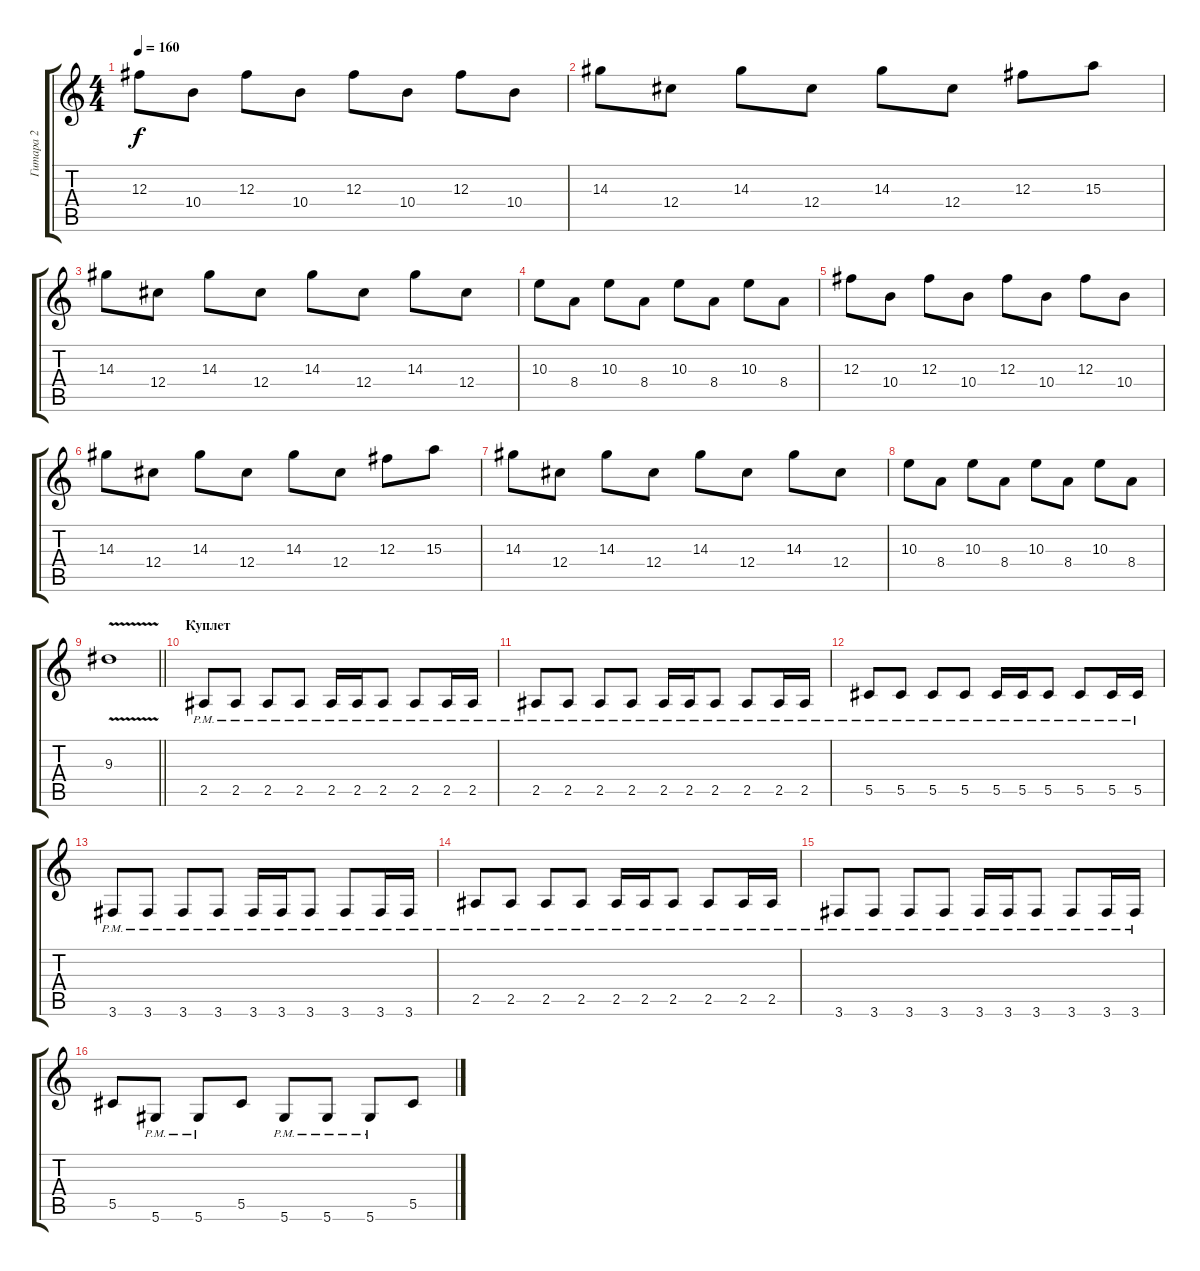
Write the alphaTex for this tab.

\track ("Гитара 2" "Гитара 2") {instrument distortionguitar}
\staff {score tabs}
\tuning (Eb4 Bb3 Gb3 Db3 Ab2 Eb2) {hide}
\ts (4 4)
\tempo 160
\clef g2
\ks c
12.3.8{dy f} 10.4.8 12.3.8 10.4.8 12.3.8 10.4.8 12.3.8 10.4.8 |
14.3.8 12.4.8 14.3.8 12.4.8 14.3.8 12.4.8 12.3.8 15.3.8 |
14.3.8 12.4.8 14.3.8 12.4.8 14.3.8 12.4.8 14.3.8 12.4.8 |
10.3.8 8.4.8 10.3.8 8.4.8 10.3.8 8.4.8 10.3.8 8.4.8 |
12.3.8 10.4.8 12.3.8 10.4.8 12.3.8 10.4.8 12.3.8 10.4.8 |
14.3.8 12.4.8 14.3.8 12.4.8 14.3.8 12.4.8 12.3.8 15.3.8 |
14.3.8 12.4.8 14.3.8 12.4.8 14.3.8 12.4.8 14.3.8 12.4.8 |
10.3.8 8.4.8 10.3.8 8.4.8 10.3.8 8.4.8 10.3.8 8.4.8 |
\barLineRight lightlight
9.3{v}.1 |
\section ("" "Куплет")
2.5{pm}.8 2.5{pm}.8 2.5{pm}.8 2.5{pm}.8 2.5{pm}.16 2.5{pm}.16 2.5{pm}.8 2.5{pm}.8 2.5{pm}.16 2.5{pm}.16 |
2.5{pm}.8 2.5{pm}.8 2.5{pm}.8 2.5{pm}.8 2.5{pm}.16 2.5{pm}.16 2.5{pm}.8 2.5{pm}.8 2.5{pm}.16 2.5{pm}.16 |
5.5{pm}.8 5.5{pm}.8 5.5{pm}.8 5.5{pm}.8 5.5{pm}.16 5.5{pm}.16 5.5{pm}.8 5.5{pm}.8 5.5{pm}.16 5.5{pm}.16 |
3.6{pm}.8 3.6{pm}.8 3.6{pm}.8 3.6{pm}.8 3.6{pm}.16 3.6{pm}.16 3.6{pm}.8 3.6{pm}.8 3.6{pm}.16 3.6{pm}.16 |
2.5{pm}.8 2.5{pm}.8 2.5{pm}.8 2.5{pm}.8 2.5{pm}.16 2.5{pm}.16 2.5{pm}.8 2.5{pm}.8 2.5{pm}.16 2.5{pm}.16 |
3.6{pm}.8 3.6{pm}.8 3.6{pm}.8 3.6{pm}.8 3.6{pm}.16 3.6{pm}.16 3.6{pm}.8 3.6{pm}.8 3.6{pm}.16 3.6{pm}.16 |
5.5.8 5.6{pm}.8 5.6{pm}.8 5.5.8 5.6{pm}.8 5.6{pm}.8 5.6{pm}.8 5.5.8
